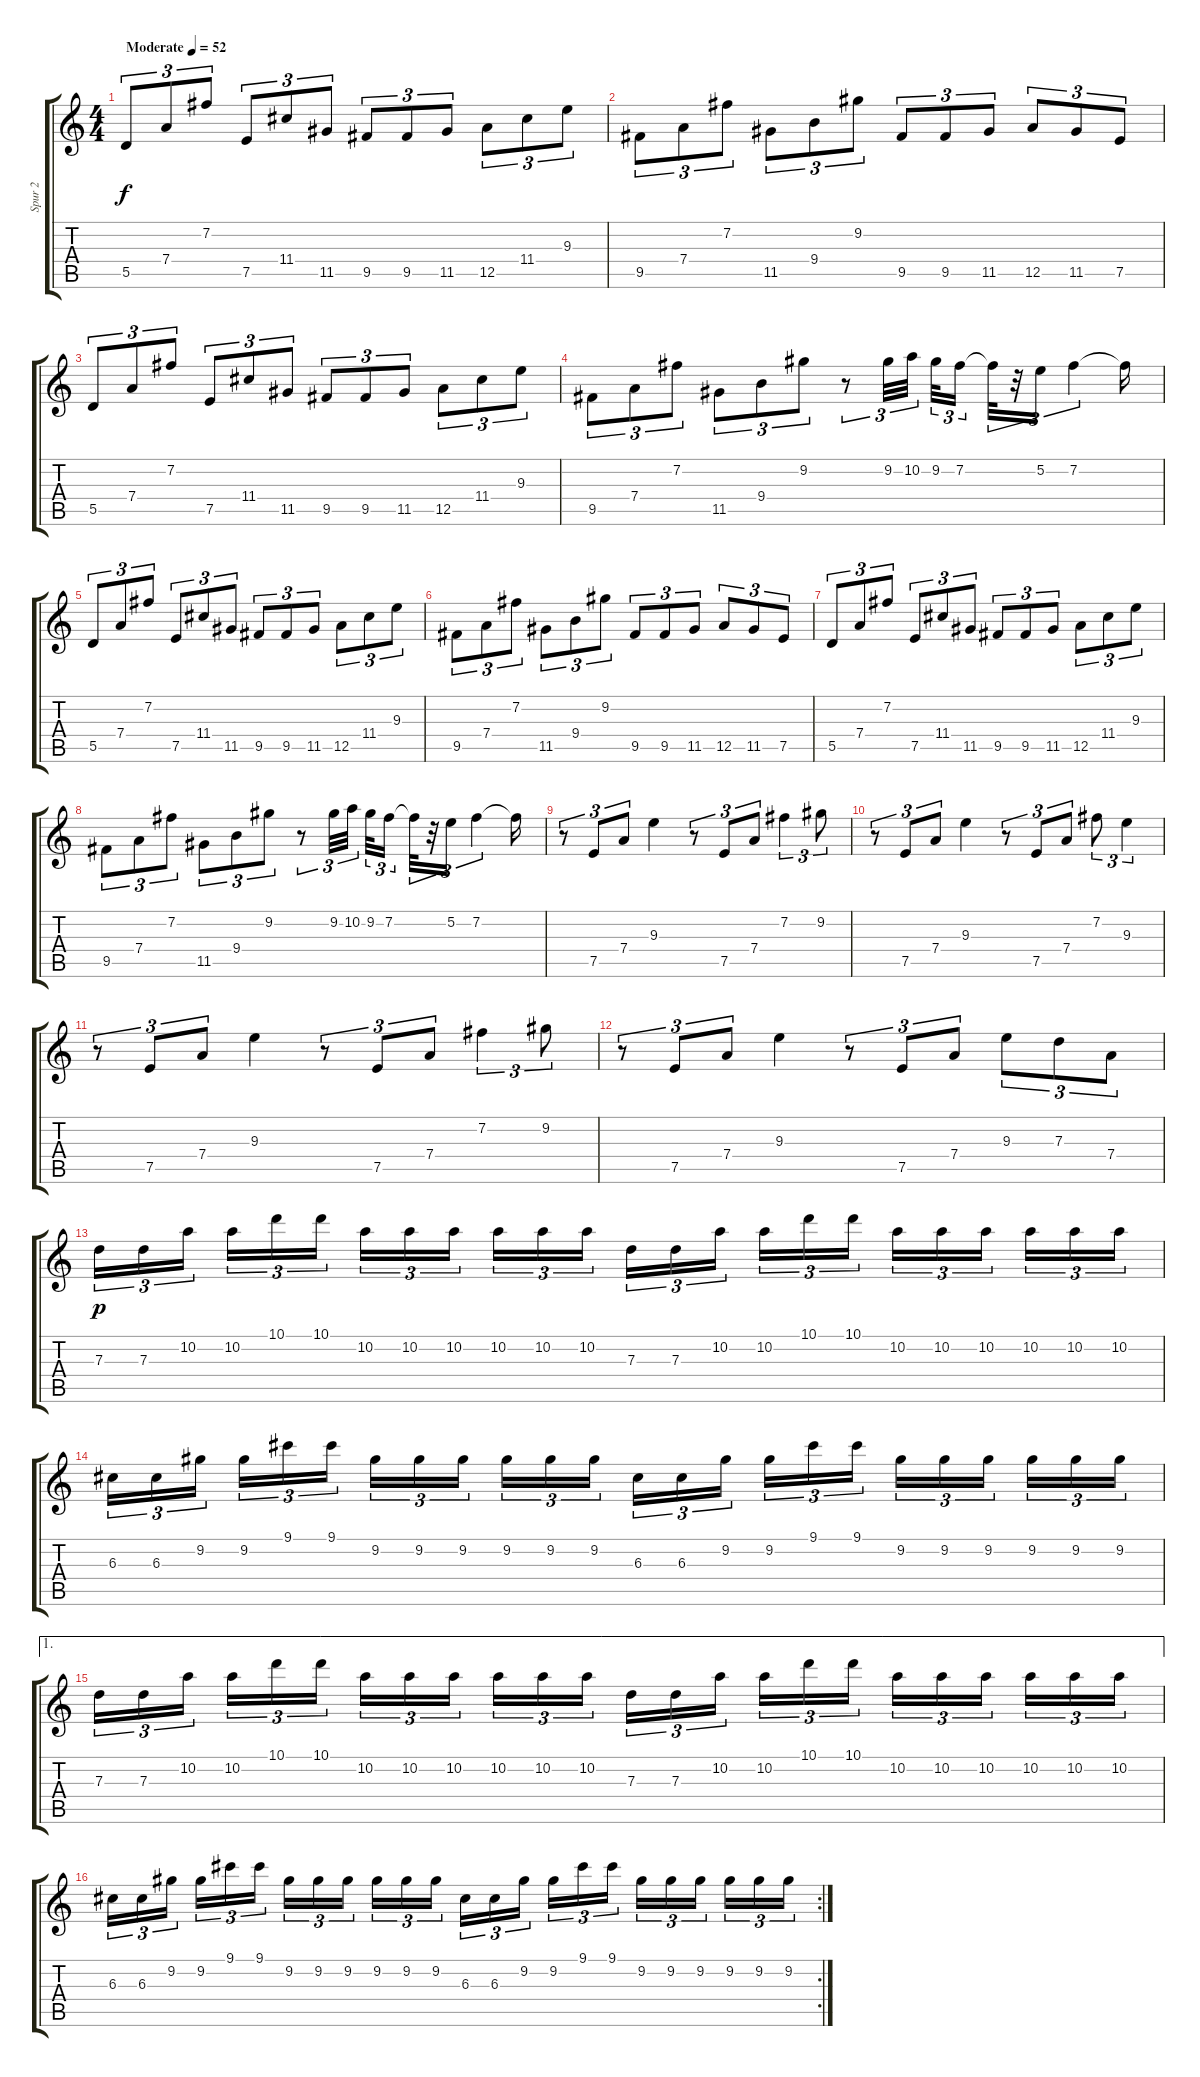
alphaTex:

\track ("Spur 2" "Spur 2") {instrument acousticguitarsteel}
\staff {score tabs}
\tuning (E4 B3 G3 D3 A2 E2) {hide}
\ts (4 4)
\tempo (52 "Moderate")
\clef g2
\ks c
5.5.8{tu (3 2) dy f instrument acousticguitarsteel} 7.4.8{tu (3 2)} 7.2.8{tu (3 2)} 7.5.8{tu (3 2)} 11.4.8{tu (3 2)} 11.5.8{tu (3 2)} 9.5.8{tu (3 2)} 9.5.8{tu (3 2)} 11.5.8{tu (3 2)} 12.5.8{tu (3 2)} 11.4.8{tu (3 2)} 9.3.8{tu (3 2)} |
9.5.8{tu (3 2)} 7.4.8{tu (3 2)} 7.2.8{tu (3 2)} 11.5.8{tu (3 2)} 9.4.8{tu (3 2)} 9.2.8{tu (3 2)} 9.5.8{tu (3 2)} 9.5.8{tu (3 2)} 11.5.8{tu (3 2)} 12.5.8{tu (3 2)} 11.5.8{tu (3 2)} 7.5.8{tu (3 2)} |
5.5.8{tu (3 2)} 7.4.8{tu (3 2)} 7.2.8{tu (3 2)} 7.5.8{tu (3 2)} 11.4.8{tu (3 2)} 11.5.8{tu (3 2)} 9.5.8{tu (3 2)} 9.5.8{tu (3 2)} 11.5.8{tu (3 2)} 12.5.8{tu (3 2)} 11.4.8{tu (3 2)} 9.3.8{tu (3 2)} |
9.5.8{tu (3 2)} 7.4.8{tu (3 2)} 7.2.8{tu (3 2)} 11.5.8{tu (3 2)} 9.4.8{tu (3 2)} 9.2.8{tu (3 2)} r.8{tu (3 2)} 9.2.32{tu (3 2)} 10.2.32{tu (3 2) beam splitsecondary} 9.2.32{tu (3 2)} 7.2.16{tu (3 2) beam splitsecondary} 7.2{t}.32{tu (3 2)} r.32{tu (3 2)} 5.2.16{tu (3 2)} 7.2.4{tu (3 2)} 7.2{t}.16 |
5.5.8{tu (3 2)} 7.4.8{tu (3 2)} 7.2.8{tu (3 2)} 7.5.8{tu (3 2)} 11.4.8{tu (3 2)} 11.5.8{tu (3 2)} 9.5.8{tu (3 2)} 9.5.8{tu (3 2)} 11.5.8{tu (3 2)} 12.5.8{tu (3 2)} 11.4.8{tu (3 2)} 9.3.8{tu (3 2)} |
9.5.8{tu (3 2)} 7.4.8{tu (3 2)} 7.2.8{tu (3 2)} 11.5.8{tu (3 2)} 9.4.8{tu (3 2)} 9.2.8{tu (3 2)} 9.5.8{tu (3 2)} 9.5.8{tu (3 2)} 11.5.8{tu (3 2)} 12.5.8{tu (3 2)} 11.5.8{tu (3 2)} 7.5.8{tu (3 2)} |
5.5.8{tu (3 2)} 7.4.8{tu (3 2)} 7.2.8{tu (3 2)} 7.5.8{tu (3 2)} 11.4.8{tu (3 2)} 11.5.8{tu (3 2)} 9.5.8{tu (3 2)} 9.5.8{tu (3 2)} 11.5.8{tu (3 2)} 12.5.8{tu (3 2)} 11.4.8{tu (3 2)} 9.3.8{tu (3 2)} |
9.5.8{tu (3 2)} 7.4.8{tu (3 2)} 7.2.8{tu (3 2)} 11.5.8{tu (3 2)} 9.4.8{tu (3 2)} 9.2.8{tu (3 2)} r.8{tu (3 2)} 9.2.32{tu (3 2)} 10.2.32{tu (3 2) beam splitsecondary} 9.2.32{tu (3 2)} 7.2.16{tu (3 2) beam splitsecondary} 7.2{t}.32{tu (3 2)} r.32{tu (3 2)} 5.2.16{tu (3 2)} 7.2.4{tu (3 2)} 7.2{t}.16 |
r.8{tu (3 2)} 7.5.8{tu (3 2)} 7.4.8{tu (3 2)} 9.3.4 r.8{tu (3 2)} 7.5.8{tu (3 2)} 7.4.8{tu (3 2)} 7.2.4{tu (3 2)} 9.2.8{tu (3 2)} |
r.8{tu (3 2)} 7.5.8{tu (3 2)} 7.4.8{tu (3 2)} 9.3.4 r.8{tu (3 2)} 7.5.8{tu (3 2)} 7.4.8{tu (3 2)} 7.2.8{tu (3 2)} 9.3.4{tu (3 2)} |
r.8{tu (3 2)} 7.5.8{tu (3 2)} 7.4.8{tu (3 2)} 9.3.4 r.8{tu (3 2)} 7.5.8{tu (3 2)} 7.4.8{tu (3 2)} 7.2.4{tu (3 2)} 9.2.8{tu (3 2)} |
r.8{tu (3 2)} 7.5.8{tu (3 2)} 7.4.8{tu (3 2)} 9.3.4 r.8{tu (3 2)} 7.5.8{tu (3 2)} 7.4.8{tu (3 2)} 9.3.8{tu (3 2)} 7.3.8{tu (3 2)} 7.4.8{tu (3 2)} |
7.3.16{tu (3 2) dy p} 7.3.16{tu (3 2)} 10.2.16{tu (3 2) beam splitsecondary} 10.2.16{tu (3 2)} 10.1.16{tu (3 2)} 10.1.16{tu (3 2)} 10.2.16{tu (3 2)} 10.2.16{tu (3 2)} 10.2.16{tu (3 2) beam splitsecondary} 10.2.16{tu (3 2)} 10.2.16{tu (3 2)} 10.2.16{tu (3 2)} 7.3.16{tu (3 2)} 7.3.16{tu (3 2)} 10.2.16{tu (3 2) beam splitsecondary} 10.2.16{tu (3 2)} 10.1.16{tu (3 2)} 10.1.16{tu (3 2)} 10.2.16{tu (3 2)} 10.2.16{tu (3 2)} 10.2.16{tu (3 2) beam splitsecondary} 10.2.16{tu (3 2)} 10.2.16{tu (3 2)} 10.2.16{tu (3 2)} |
6.3.16{tu (3 2)} 6.3.16{tu (3 2)} 9.2.16{tu (3 2) beam splitsecondary} 9.2.16{tu (3 2)} 9.1.16{tu (3 2)} 9.1.16{tu (3 2)} 9.2.16{tu (3 2)} 9.2.16{tu (3 2)} 9.2.16{tu (3 2) beam splitsecondary} 9.2.16{tu (3 2)} 9.2.16{tu (3 2)} 9.2.16{tu (3 2)} 6.3.16{tu (3 2)} 6.3.16{tu (3 2)} 9.2.16{tu (3 2) beam splitsecondary} 9.2.16{tu (3 2)} 9.1.16{tu (3 2)} 9.1.16{tu (3 2)} 9.2.16{tu (3 2)} 9.2.16{tu (3 2)} 9.2.16{tu (3 2) beam splitsecondary} 9.2.16{tu (3 2)} 9.2.16{tu (3 2)} 9.2.16{tu (3 2)} |
\ae 1
7.3.16{tu (3 2)} 7.3.16{tu (3 2)} 10.2.16{tu (3 2) beam splitsecondary} 10.2.16{tu (3 2)} 10.1.16{tu (3 2)} 10.1.16{tu (3 2)} 10.2.16{tu (3 2)} 10.2.16{tu (3 2)} 10.2.16{tu (3 2) beam splitsecondary} 10.2.16{tu (3 2)} 10.2.16{tu (3 2)} 10.2.16{tu (3 2)} 7.3.16{tu (3 2)} 7.3.16{tu (3 2)} 10.2.16{tu (3 2) beam splitsecondary} 10.2.16{tu (3 2)} 10.1.16{tu (3 2)} 10.1.16{tu (3 2)} 10.2.16{tu (3 2)} 10.2.16{tu (3 2)} 10.2.16{tu (3 2) beam splitsecondary} 10.2.16{tu (3 2)} 10.2.16{tu (3 2)} 10.2.16{tu (3 2)} |
\rc 2
6.3.16{tu (3 2)} 6.3.16{tu (3 2)} 9.2.16{tu (3 2) beam splitsecondary} 9.2.16{tu (3 2)} 9.1.16{tu (3 2)} 9.1.16{tu (3 2)} 9.2.16{tu (3 2)} 9.2.16{tu (3 2)} 9.2.16{tu (3 2) beam splitsecondary} 9.2.16{tu (3 2)} 9.2.16{tu (3 2)} 9.2.16{tu (3 2)} 6.3.16{tu (3 2)} 6.3.16{tu (3 2)} 9.2.16{tu (3 2) beam splitsecondary} 9.2.16{tu (3 2)} 9.1.16{tu (3 2)} 9.1.16{tu (3 2)} 9.2.16{tu (3 2)} 9.2.16{tu (3 2)} 9.2.16{tu (3 2) beam splitsecondary} 9.2.16{tu (3 2)} 9.2.16{tu (3 2)} 9.2.16{tu (3 2)}
